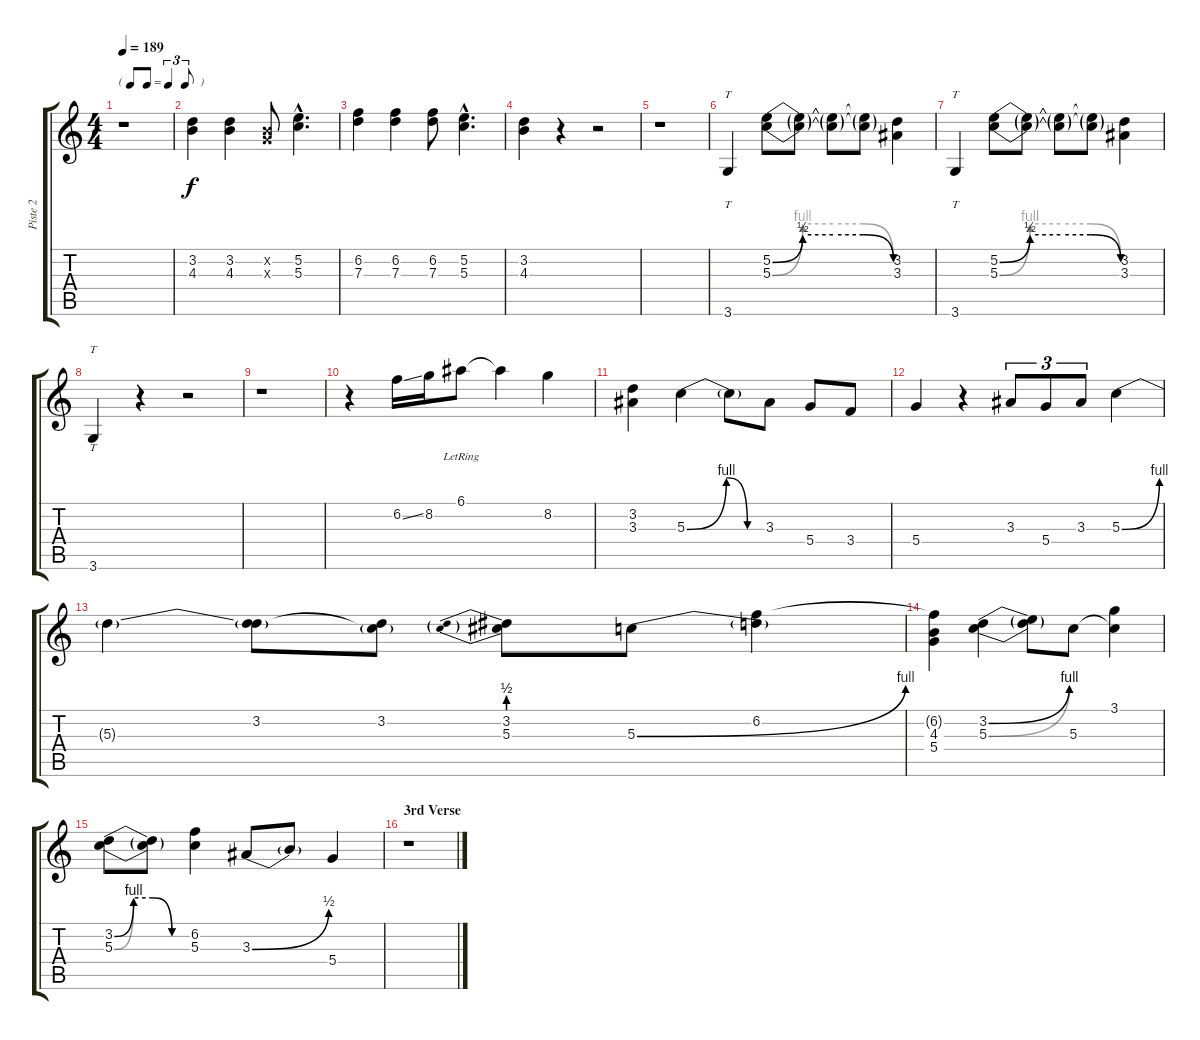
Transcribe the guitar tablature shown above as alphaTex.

\track ("Piste 2" "Piste 2") {instrument electricguitarclean}
\staff {score tabs}
\tuning (E4 B3 G3 D3 A2 E2) {hide}
\ts (4 4)
\tf triplet8th
\tempo 189
\clef g2
\ks c
r.1{dy f} |
(3.2 4.3).4 (3.2 4.3).4 (0.2{x} 0.3{x}).8 (5.2{hac} 5.3{hac}).4{d} |
(6.2 7.3).4 (6.2 7.3).4 (6.2 7.3).8 (5.2{hac} 5.3{hac}).4{d} |
(3.2 4.3).4 r.4 r.2 |
r.1 |
3.6.4{tt} (5.2{be (custom 0 0 15 2 30 2 45 2 60 0)} 5.3{be (custom 0 0 15 4 30 4 45 4 60 0)}).8 (5.2{t} 5.3{t}).8 (5.2{t} 5.3{t}).8 (5.2{t} 5.3{t}).8 (3.2 3.3).4 |
3.6.4{tt} (5.2{be (custom 0 0 15 2 30 2 45 2 60 0)} 5.3{be (custom 0 0 15 4 30 4 45 4 60 0)}).8 (5.2{t} 5.3{t}).8 (5.2{t} 5.3{t}).8 (5.2{t} 5.3{t}).8 (3.2 3.3).4 |
3.6.4{tt} r.4 r.2 |
r.1 |
r.4 6.2{ss}.16 8.2.16 6.1{lr}.8 6.1{t}.4 8.2.4 |
(3.2 3.3).4 5.3{be (custom 0 0 30 4 46 0 60 0)}.4 5.3{t}.8 3.3.8 5.4.8 3.4.8 |
5.4.4 r.4 3.3.8{tu (3 2)} 5.4.8{tu (3 2)} 3.3.8{tu (3 2)} 5.3{be (bend 0 0 60 4)}.4 |
5.3{t}.4 (3.2 5.3{t}).8 (3.2 5.3{t}).8 (3.2{be (prebend 0 2 60 2)} 5.3{be (prebend 0 2 60 2)}).8 5.3{be (bend 0 0 60 4)}.8 (6.2 5.3{t}).4 |
(6.2{t} 4.3 5.4).4 (3.2{be (bend 0 0 60 4)} 5.3{be (bend 0 0 60 4)}).4 (3.2{t} 5.3{t}).8 5.3.8 (3.1 5.3{t}).4 |
(3.2{be (custom 0 0 15 4 30 4 45 0 60 0)} 5.3{be (custom 0 0 15 4 30 4 45 0 60 0)}).8 (3.2{t} 5.3{t}).8 (6.2 5.3).4 3.3{be (bend 0 0 60 2)}.8 3.3{t}.8 5.4.4 |
\section ("" "3rd Verse")
r.1
